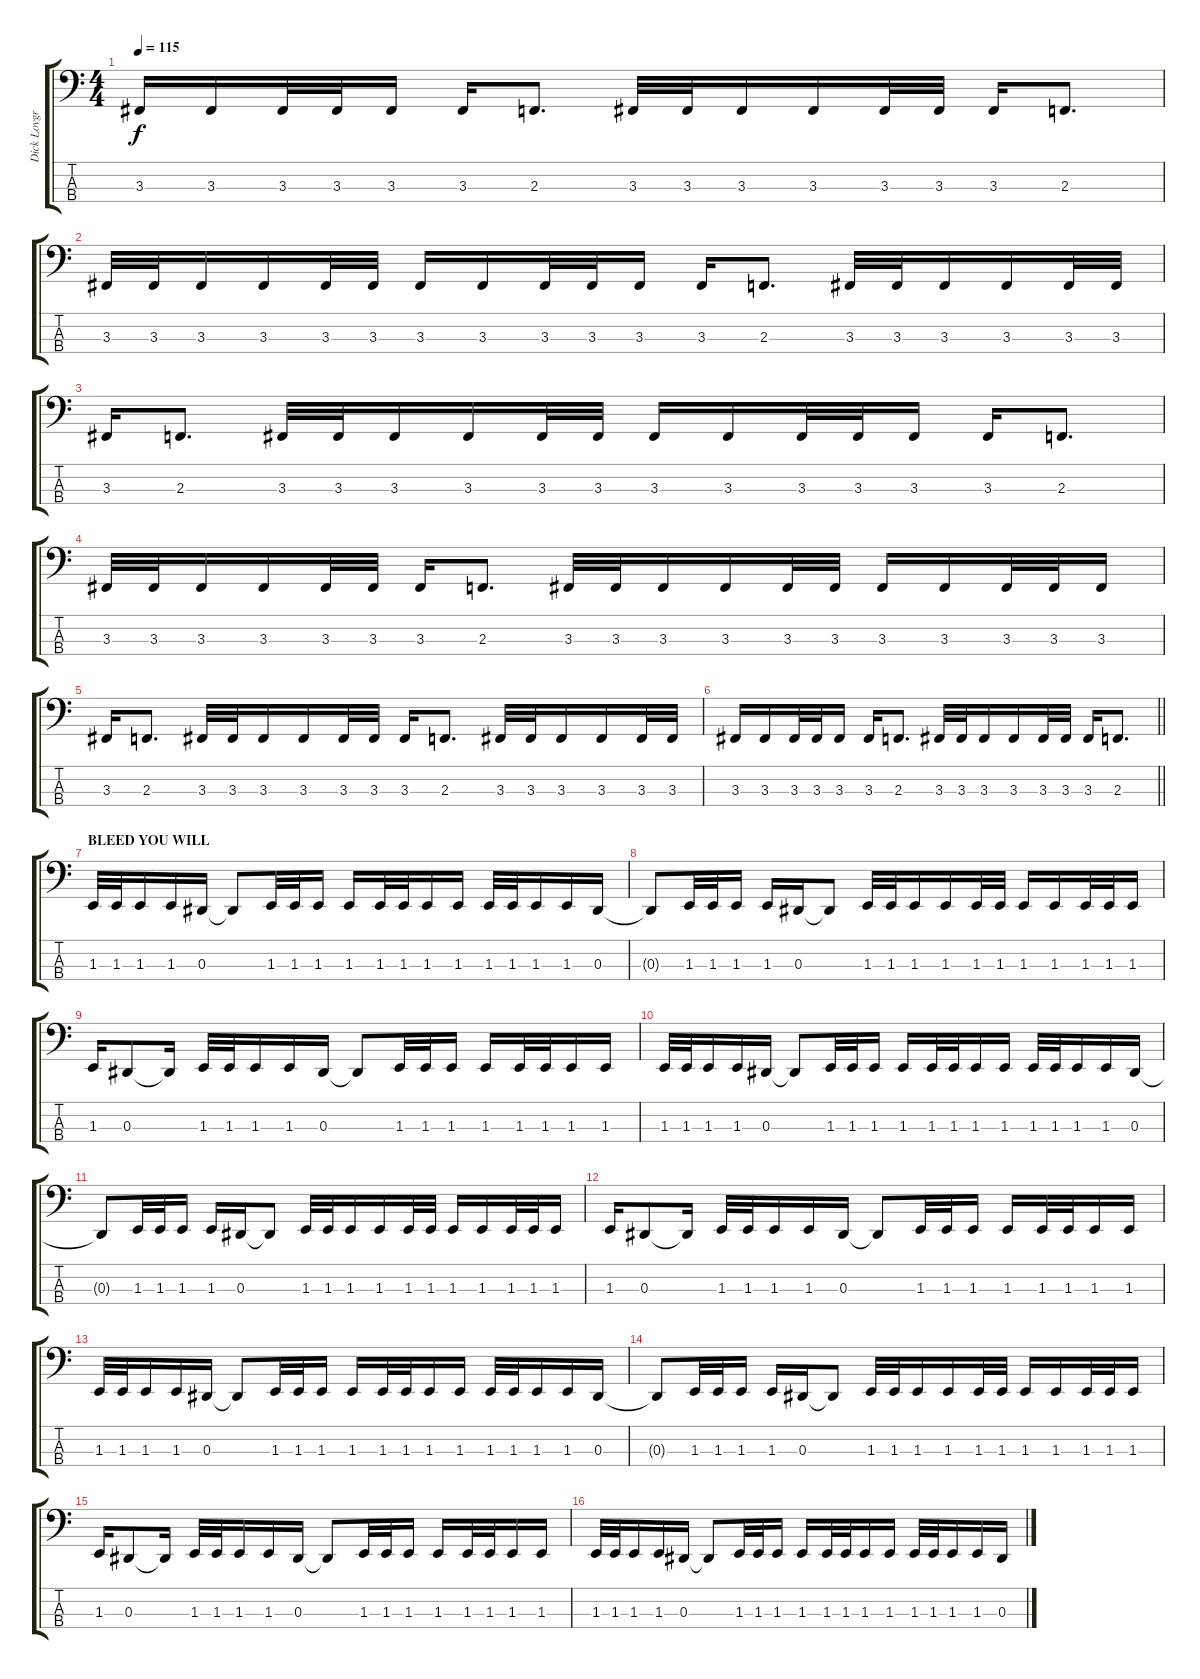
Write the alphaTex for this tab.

\track ("Dick Lovgren (Bass)" "Dick Lovgr") {instrument slapbass2}
\staff {score tabs}
\tuning (Bb1 Ab1 Eb1 Db1) {hide}
\ts (4 4)
\tempo 115
\clef f4
\ks c
3.3.16{dy f} 3.3.16 3.3.32 3.3.32 3.3.16 3.3.16 2.3.8{d} 3.3.32 3.3.32 3.3.16 3.3.16 3.3.32 3.3.32 3.3.16 2.3.8{d} |
3.3.32 3.3.32 3.3.16 3.3.16 3.3.32 3.3.32 3.3.16 3.3.16 3.3.32 3.3.32 3.3.16 3.3.16 2.3.8{d} 3.3.32 3.3.32 3.3.16 3.3.16 3.3.32 3.3.32 |
3.3.16 2.3.8{d} 3.3.32 3.3.32 3.3.16 3.3.16 3.3.32 3.3.32 3.3.16 3.3.16 3.3.32 3.3.32 3.3.16 3.3.16 2.3.8{d} |
3.3.32 3.3.32 3.3.16 3.3.16 3.3.32 3.3.32 3.3.16 2.3.8{d} 3.3.32 3.3.32 3.3.16 3.3.16 3.3.32 3.3.32 3.3.16 3.3.16 3.3.32 3.3.32 3.3.16 |
3.3.16 2.3.8{d} 3.3.32 3.3.32 3.3.16 3.3.16 3.3.32 3.3.32 3.3.16 2.3.8{d} 3.3.32 3.3.32 3.3.16 3.3.16 3.3.32 3.3.32 |
\barLineRight lightlight
3.3.16 3.3.16 3.3.32 3.3.32 3.3.16 3.3.16 2.3.8{d} 3.3.32 3.3.32 3.3.16 3.3.16 3.3.32 3.3.32 3.3.16 2.3.8{d} |
\section ("" "BLEED YOU WILL")
1.3.32 1.3.32 1.3.16 1.3.16 0.3.16 0.3{t}.8 1.3.32 1.3.32 1.3.16 1.3.16 1.3.32 1.3.32 1.3.16 1.3.16 1.3.32 1.3.32 1.3.16 1.3.16 0.3.16 |
0.3{t}.8 1.3.32 1.3.32 1.3.16 1.3.16 0.3.16 0.3{t}.8 1.3.32 1.3.32 1.3.16 1.3.16 1.3.32 1.3.32 1.3.16 1.3.16 1.3.32 1.3.32 1.3.16 |
1.3.16 0.3.8 0.3{t}.16 1.3.32 1.3.32 1.3.16 1.3.16 0.3.16 0.3{t}.8 1.3.32 1.3.32 1.3.16 1.3.16 1.3.32 1.3.32 1.3.16 1.3.16 |
1.3.32 1.3.32 1.3.16 1.3.16 0.3.16 0.3{t}.8 1.3.32 1.3.32 1.3.16 1.3.16 1.3.32 1.3.32 1.3.16 1.3.16 1.3.32 1.3.32 1.3.16 1.3.16 0.3.16 |
0.3{t}.8 1.3.32 1.3.32 1.3.16 1.3.16 0.3.16 0.3{t}.8 1.3.32 1.3.32 1.3.16 1.3.16 1.3.32 1.3.32 1.3.16 1.3.16 1.3.32 1.3.32 1.3.16 |
1.3.16 0.3.8 0.3{t}.16 1.3.32 1.3.32 1.3.16 1.3.16 0.3.16 0.3{t}.8 1.3.32 1.3.32 1.3.16 1.3.16 1.3.32 1.3.32 1.3.16 1.3.16 |
1.3.32 1.3.32 1.3.16 1.3.16 0.3.16 0.3{t}.8 1.3.32 1.3.32 1.3.16 1.3.16 1.3.32 1.3.32 1.3.16 1.3.16 1.3.32 1.3.32 1.3.16 1.3.16 0.3.16 |
0.3{t}.8 1.3.32 1.3.32 1.3.16 1.3.16 0.3.16 0.3{t}.8 1.3.32 1.3.32 1.3.16 1.3.16 1.3.32 1.3.32 1.3.16 1.3.16 1.3.32 1.3.32 1.3.16 |
1.3.16 0.3.8 0.3{t}.16 1.3.32 1.3.32 1.3.16 1.3.16 0.3.16 0.3{t}.8 1.3.32 1.3.32 1.3.16 1.3.16 1.3.32 1.3.32 1.3.16 1.3.16 |
1.3.32 1.3.32 1.3.16 1.3.16 0.3.16 0.3{t}.8 1.3.32 1.3.32 1.3.16 1.3.16 1.3.32 1.3.32 1.3.16 1.3.16 1.3.32 1.3.32 1.3.16 1.3.16 0.3.16
